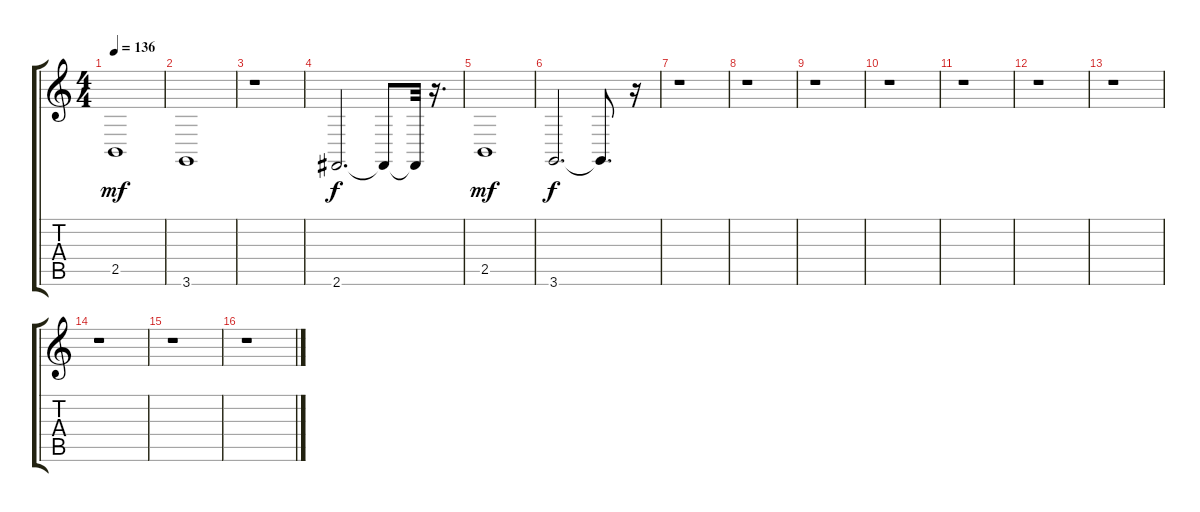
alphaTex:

\track "" {instrument synthstrings1}
\staff {score tabs}
\tuning (E4 B3 G3 D3 A2 E2) {hide}
\ts (4 4)
\tempo 136
\clef g2
\ks c
2.5.1{dy mf} |
3.6.1 |
r.1 |
2.6.2{d dy f} 2.6{t}.8 2.6{t}.32 r.16{d} |
2.5.1{dy mf} |
3.6.2{d dy f} 3.6{t}.8{d} r.16 |
r.1 |
r.1 |
r.1 |
r.1 |
r.1 |
r.1 |
r.1 |
r.1 |
r.1 |
r.1
